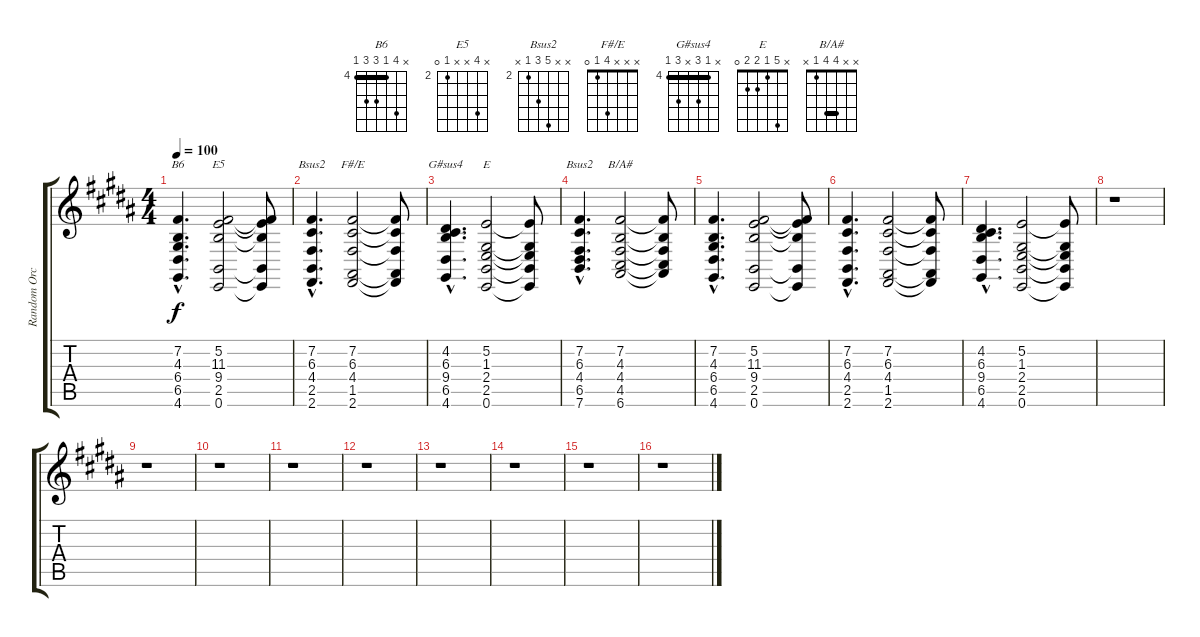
\track ("Random Orchestral Bits" "Random Orc") {instrument stringensemble1}
\staff {score tabs}
\tuning (E4 B3 G3 D3 A2 E2) {hide}
\chord ("B6" x 7 4 6 6 4) {firstfret 4 barre 4}
\chord ("E5" x 5 x x 2 0) {firstfret 2}
\chord ("Bsus2" x x 6 4 2 2) {firstfret 2 barre 2}
\chord ("F#/E" x x x 4 1 0)
\chord ("G#sus4" x 4 6 x 6 4) {firstfret 4 barre 4}
\chord ("E" x 5 1 2 2 0)
\chord ("Bsus2" x x 6 4 2 x) {firstfret 2}
\chord ("B/A#" x x 4 4 1 x) {barre 4}
\ts (4 4)
\tempo 100
\clef g2
\ks b
(7.2{hac} 4.3{hac} 6.4{hac} 6.5{hac} 4.6{hac}).4{d ch "B6" dy f} (5.2 11.3 9.4 2.5 0.6).2{ch "E5"} (5.2{t} 11.3{t} 9.4{t} 2.5{t} 0.6{t}).8 |
(7.2{hac} 6.3{hac} 4.4{hac} 2.5{hac} 2.6{hac}).4{d ch "Bsus2"} (7.2 6.3 4.4 1.5 2.6).2{ch "F#/E"} (7.2{t} 6.3{t} 4.4{t} 1.5{t} 2.6{t}).8 |
(4.2{hac} 6.3{hac} 9.4{hac} 6.5{hac} 4.6{hac}).4{d ch "G#sus4"} (5.2 1.3 2.4 2.5 0.6).2{ch "E"} (5.2{t} 1.3{t} 2.4{t} 2.5{t} 0.6{t}).8 |
(7.2{hac} 6.3{hac} 4.4{hac} 6.5{hac} 7.6{hac}).4{d ch "Bsus2" instrument trombone} (7.2 4.3 4.4 4.5 6.6).2{ch "B/A#"} (7.2{t} 4.3{t} 4.4{t} 4.5{t} 6.6{t}).8 |
(7.2{hac} 4.3{hac} 6.4{hac} 6.5{hac} 4.6{hac}).4{d} (5.2 11.3 9.4 2.5 0.6).2 (5.2{t} 11.3{t} 9.4{t} 2.5{t} 0.6{t}).8 |
(7.2{hac} 6.3{hac} 4.4{hac} 2.5{hac} 2.6{hac}).4{d} (7.2 6.3 4.4 1.5 2.6).2 (7.2{t} 6.3{t} 4.4{t} 1.5{t} 2.6{t}).8 |
(4.2{hac} 6.3{hac} 9.4{hac} 6.5{hac} 4.6{hac}).4{d} (5.2 1.3 2.4 2.5 0.6).2 (5.2{t} 1.3{t} 2.4{t} 2.5{t} 0.6{t}).8 |
r.1 |
r.1 |
r.1 |
r.1 |
r.1 |
r.1 |
r.1 |
r.1 |
r.1
